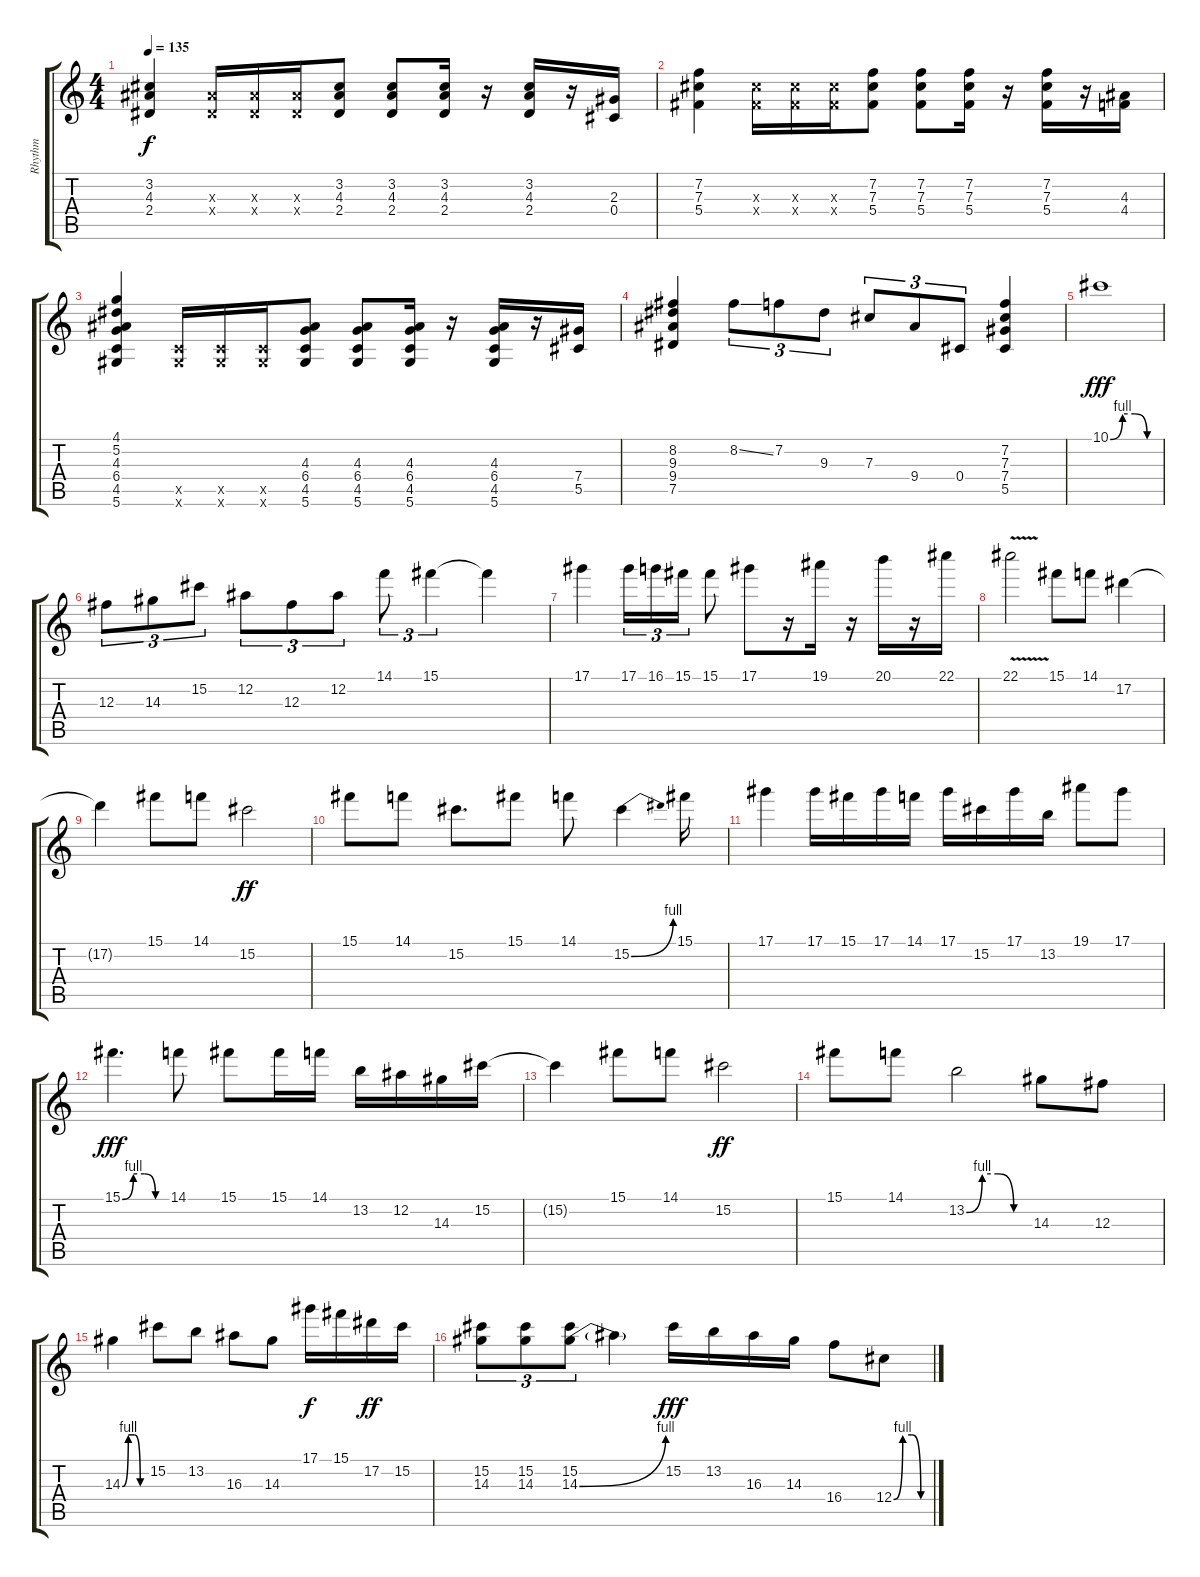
\track ("Rhythm" "Rhythm") {instrument distortionguitar}
\staff {score tabs}
\tuning (Eb4 Bb3 Gb3 Db3 Ab2 Eb2) {hide}
\ts (4 4)
\tempo 135
\clef g2
\ks c
(3.2 4.3 2.4).4{dy f} (4.3{x} 2.4{x}).16 (4.3{x} 2.4{x}).16 (4.3{x} 2.4{x}).16 (3.2 4.3 2.4).8 (3.2 4.3 2.4).8 (3.2 4.3 2.4).16 r.16 (3.2 4.3 2.4).16 r.16 (2.3 0.4).16 |
(7.2 7.3 5.4).4 (7.3{x} 5.4{x}).16 (7.3{x} 5.4{x}).16 (7.3{x} 5.4{x}).16 (7.2 7.3 5.4).8 (7.2 7.3 5.4).8 (7.2 7.3 5.4).16 r.16 (7.2 7.3 5.4).16 r.16 (4.3 4.4).16 |
(4.1 5.2 4.3 6.4 4.5 5.6).4 (4.5{x} 5.6{x}).16 (4.5{x} 5.6{x}).16 (4.5{x} 5.6{x}).16 (4.3 6.4 4.5 5.6).8 (4.3 6.4 4.5 5.6).8 (4.3 6.4 4.5 5.6).16 r.16 (4.3 6.4 4.5 5.6).16 r.16 (7.4 5.5).16 |
(8.2 9.3 9.4 7.5).4 8.2{ss}.8{tu (3 2)} 7.2.8{tu (3 2)} 9.3.8{tu (3 2)} 7.3.8{tu (3 2)} 9.4.8{tu (3 2)} 0.4.8{tu (3 2)} (7.2 7.3 7.4 5.5).4 |
10.1{be (custom 0 0 15 4 30 4 45 0 60 0)}.1{dy fff} |
12.3.8{tu (3 2)} 14.3.8{tu (3 2)} 15.2.8{tu (3 2)} 12.2.8{tu (3 2)} 12.3.8{tu (3 2)} 12.2.8{tu (3 2)} 14.1.8{tu (3 2)} 15.1.4{tu (3 2)} 15.1{t}.4 |
17.1.4 17.1.16{tu (3 2)} 16.1.16{tu (3 2)} 15.1.16{tu (3 2)} 15.1.8 17.1.8 r.16 19.1.16 r.16 20.1.16 r.16 22.1.16 |
22.1{v}.2 15.1.8 14.1.8 17.2.4 |
17.2{t}.4 15.1.8 14.1.8 15.2.2{dy ff} |
15.1.8 14.1.8 15.2.8{d} 15.1.8 14.1.8 15.2{be (bend 0 0 60 4)}.4 15.1.16 |
17.1.4 17.1.16 15.1.16 17.1.16 14.1.16 17.1.16 15.2.16 17.1.16 13.2.16 19.1.8 17.1.8 |
15.1{be (custom 0 0 15 4 30 4 45 0 60 0)}.4{d dy fff} 14.1.8 15.1.8 15.1.16 14.1.16 13.2.16 12.2.16 14.3.16 15.2.16 |
15.2{t}.4 15.1.8 14.1.8 15.2.2{dy ff} |
15.1.8 14.1.8 13.2{be (custom 0 0 15 4 30 4 45 0 60 0)}.2 14.3.8 12.3.8 |
14.3{be (custom 0 0 15 4 30 4 45 0 60 0)}.4 15.2.8 13.2.8 16.3.8 14.3.8 17.1.16{dy f} 15.1.16 17.2.16{dy ff} 15.2.16 |
(15.2 14.3).8{tu (3 2)} (15.2 14.3).8{tu (3 2)} (15.2 14.3{be (bend 0 0 60 4)}).8{tu (3 2)} 14.3{t}.4 15.2.16{dy fff} 13.2.16 16.3.16 14.3.16 16.4.8 12.4{be (custom 0 0 15 4 30 4 45 0 60 0)}.8
